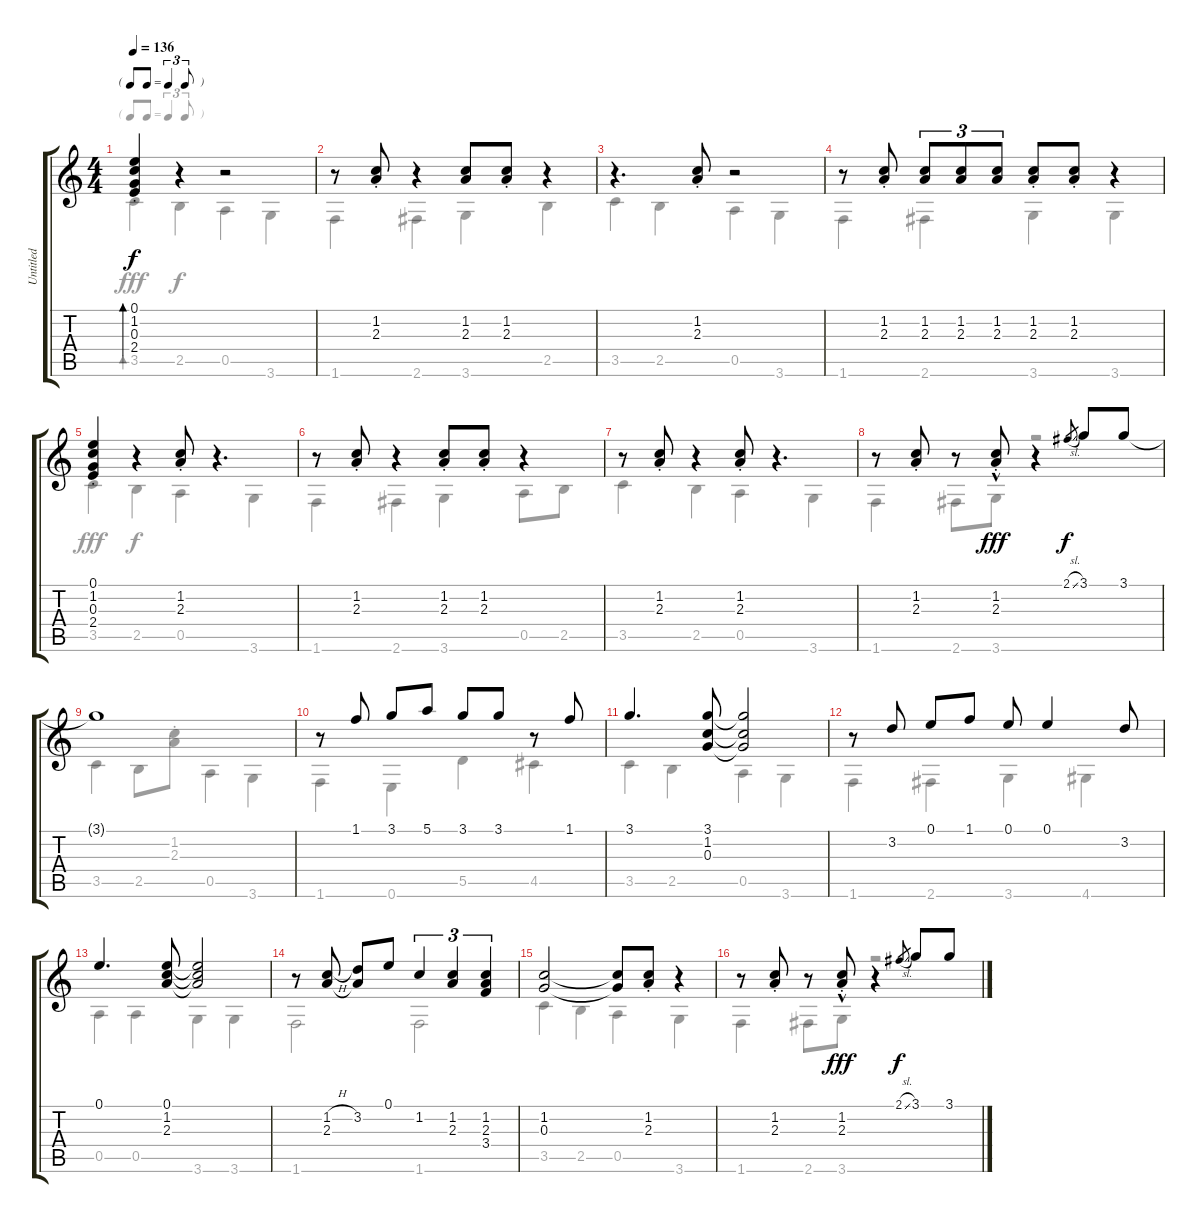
\track ("Untitled" "Untitled") {instrument acousticguitarsteel}
\staff {score tabs}
\tuning (E4 B3 G3 D3 A2 E2) {hide}
\voice
\ts (4 4)
\tf triplet8th
\tempo 136
\clef g2
\ks c
(0.1{st} 1.2{st} 0.3{st} 2.4{st}).4{bd 30 dy f instrument acousticguitarsteel} r.4 r.2 |
r.8 (1.2{st} 2.3{st}).8 r.4 (1.2 2.3).8 (1.2{st} 2.3{st}).8 r.4 |
r.4{d} (1.2{st} 2.3{st}).8 r.2 |
r.8 (1.2{st} 2.3{st}).8 (1.2 2.3).8{tu (3 2)} (1.2 2.3).8{tu (3 2)} (1.2 2.3).8{tu (3 2)} (1.2{st} 2.3{st}).8 (1.2{st} 2.3{st}).8 r.4 |
(0.1{st} 1.2{st} 0.3{st} 2.4{st}).4 r.4 (1.2{st} 2.3{st}).8 r.4{d} |
r.8 (1.2{st} 2.3{st}).8 r.4 (1.2{st} 2.3{st}).8 (1.2{st} 2.3{st}).8 r.4 |
r.8 (1.2{st} 2.3{st}).8 r.4 (1.2{st} 2.3{st}).8 r.4{d} |
r.8 (1.2{st} 2.3{st}).8 r.8 (1.2{hac st} 2.3{hac st}).8{dy fff} r.4 2.1{sl}.8{gr dy f} 3.1.8 3.1.8 |
3.1{t}.1 |
r.8 1.1.8 3.1.8 5.1.8 3.1.8 3.1.8 r.8 1.1.8 |
3.1.4{d} (3.1 1.2 0.3).8 (3.1{t} 1.2{t} 0.3{t}).2 |
r.8 3.2.8 0.1.8 1.1.8 0.1.8 0.1.4 3.2.8 |
0.1.4{d} (0.1 1.2 2.3).8 (0.1{t} 1.2{t} 2.3{t}).2 |
r.8 (1.2{h} 2.3).8 (3.2 2.3{t}).8 0.1.8 1.2.4{tu (3 2)} (1.2 2.3).4{tu (3 2)} (1.2 2.3 3.4).4{tu (3 2)} |
(1.2 0.3).2 (1.2{t} 0.3{t}).8 (1.2{st} 2.3{st}).8 r.4 |
r.8 (1.2{st} 2.3{st}).8 r.8 (1.2{hac st} 2.3{hac st}).8{dy fff} r.4 2.1{sl}.8{gr dy f} 3.1.8 3.1.8
\voice
\clef g2
\ottava regular
\simile none
\ks c
3.5{hac st}.4{bd 30 dy fff} 2.5.4{dy f} 0.5.4 3.6.4 |
1.6.4 2.6.4 3.6.4 2.5.4 |
3.5.4 2.5.4 0.5.4 3.6.4 |
1.6.4 2.6.4 3.6.4 3.6.4 |
3.5{hac st}.4{dy fff} 2.5.4{dy f} 0.5.4 3.6.4 |
1.6.4 2.6.4 3.6.4 0.5.8 2.5.8 |
3.5.4 2.5.4 0.5.4 3.6.4 |
1.6.4 2.6.8 3.6.8 r.2 |
3.5.4 2.5.8 (1.2{st} 2.3{st}).8 0.5.4 3.6.4 |
1.6.4 0.6.4 5.5.4 4.5.4 |
3.5.4 2.5.4 0.5.4 3.6.4 |
1.6.4 2.6.4 3.6.4 4.6.4 |
0.5.4 0.5.4 3.6.4 3.6.4 |
1.6.2 1.6.2 |
3.5.4 2.5.4 0.5.4 3.6.4 |
1.6.4 2.6.8 3.6.8 r.2
